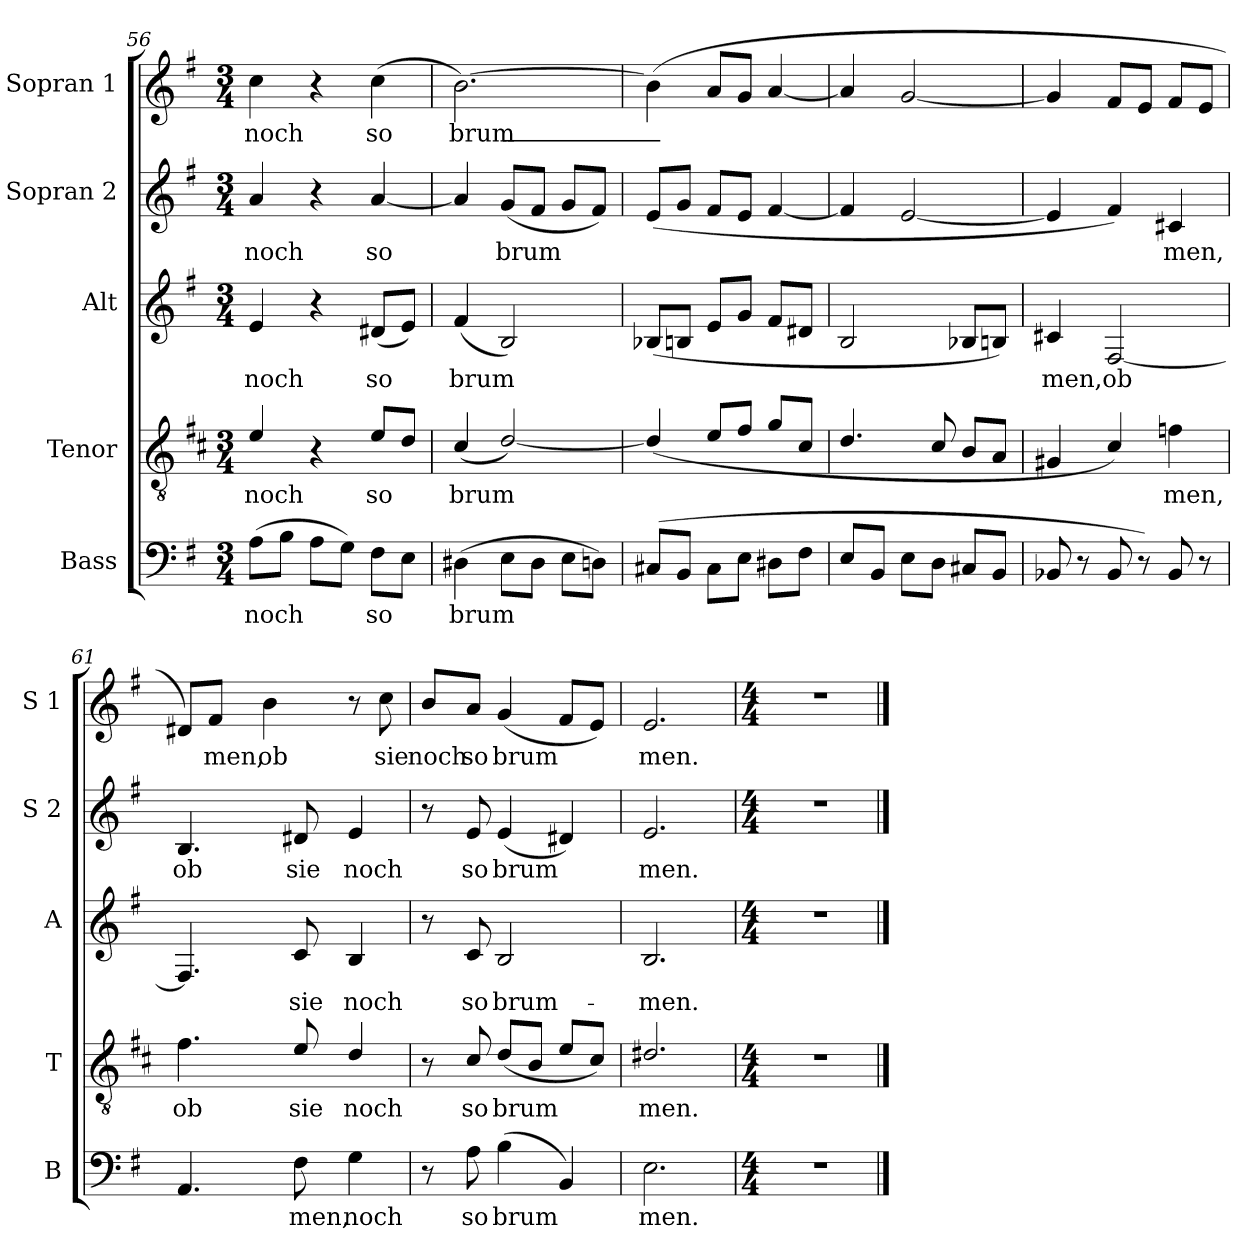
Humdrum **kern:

**kern	**text	**kern	**text	**kern	**text	**kern	**text	**kern	**text
*part5	*part5	*part4	*part4	*part3	*part3	*part2	*part2	*part1	*part1
*staff5	*staff5	*staff4	*staff4	*staff3	*staff3	*staff2	*staff2	*staff1	*staff1
*I"Bass	*	*I"Tenor	*	*I"Alt	*	*I"Sopran 2	*	*I"Sopran 1	*
*I'B	*	*I'T	*	*I'A	*	*I'S 2	*	*I'S 1	*
*clefF4	*	*clefGv2	*	*clefG2	*	*clefG2	*	*clefG2	*
*	*	*ITrd4c7	*	*	*	*	*	*	*
*k[f#]	*	*k[f#]	*	*k[f#]	*	*k[f#]	*	*k[f#]	*
*M3/4	*	*M3/4	*	*M3/4	*	*M3/4	*	*M3/4	*
=56	=56	=56	=56	=56	=56	=56	=56	=56	=56
!	!LO:LY:b	!	!LO:LY:b	!	!LO:LY:b	!	!LO:LY:b	!	!LO:LY:b
(8A\L	noch	4A/	noch	4e/	noch	4a/	noch	4cc\	noch
8B\J	.	.	.	.	.	.	.	.	.
8A\L	.	4r	.	4r	.	4r	.	4r	.
8G\J)	.	.	.	.	.	.	.	.	.
!	!LO:LY:b	!	!LO:LY:b	!	!LO:LY:b	!	!LO:LY:b	!	!LO:LY:b
8F#\L	so	8A/L	so	(8d#X/L	so	[4a/	so	(4cc\	so
8E\J	.	8G/J	.	8e/J)	.	.	.	.	.
=57	=57	=57	=57	=57	=57	=57	=57	=57	=57
!	!LO:LY:b	!	!LO:LY:b	!	!LO:LY:b	!	!	!	!LO:LY:b
(4D#X\	brum	(4F#/	brum	(4f#/	brum	4a/]	.	[2.b\)	brum_-
!	!	!	!	!	!	!	!LO:LY:b	!	!
8E\L	.	[2G/)	.	2B/)	.	(8g/L	brum	.	.
8D#\J	.	.	.	.	.	8f#/J	.	.	.
8E\L	.	.	.	.	.	8g/L	.	.	.
8Dn\J)	.	.	.	.	.	8f#/J)	.	.	.
!!LO:PB:g=z
=58	=58	=58	=58	=58	=58	=58	=58	=58	=58
!	!	!	!	!	!	!	!	!	!LO:LY:b
(8C#X/L	.	(4G/]	.	(8B-X/L	.	(8e/L	.	(4b\]	-
8BB/J	.	.	.	8Bn/J	.	8g/J	.	.	.
8C#\L	.	8A/L	.	8e/L	.	8f#/L	.	8a/L	.
8E\J	.	8B/J	.	8g/J	.	8e/J	.	8g/J	.
8D#X\L	.	8c/L	.	8f#/L	.	[4f#/	.	[4a/	.
8F#\J	.	8F#/J	.	8d#X/J	.	.	.	.	.
=59	=59	=59	=59	=59	=59	=59	=59	=59	=59
8E/L	.	4.G/	.	2B/	.	4f#/]	.	4a/]	.
8BB/J	.	.	.	.	.	.	.	.	.
8E\L	.	.	.	.	.	[2e/	.	[2g/	.
8D\J	.	8F#/	.	.	.	.	.	.	.
8C#X/L	.	8E/L	.	8B-X/L	.	.	.	.	.
8BB/J	.	8D/J	.	8Bn/J)	.	.	.	.	.
=60	=60	=60	=60	=60	=60	=60	=60	=60	=60
!	!	!	!	!	!LO:LY:b	!	!	!	!
8BB-X/	.	4C#X/	.	4c#X/	men,	4e/]	.	4g/]	.
8r	.	.	.	.	.	.	.	.	.
!	!	!	!	!	!LO:LY:b	!	!	!	!
8BB-/	.	4F#/)	.	[2F#/	ob	4f#/)	.	8f#/L	.
8r)	.	.	.	.	.	.	.	8e/J	.
!	!	!	!LO:LY:b	!	!	!	!LO:LY:b	!	!
8BB-/	.	4B-X\	men,	.	.	4c#X/	men,	8f#/L	.
8r	.	.	.	.	.	.	.	8e/J	.
=61	=61	=61	=61	=61	=61	=61	=61	=61	=61
!	!	!	!LO:LY:b	!	!	!	!LO:LY:b	!	!
4.AA/	.	4.B\	ob	4.F#/]	.	4.B/	ob	8d#X/L)	.
!	!	!	!	!	!	!	!	!	!LO:LY:b
.	.	.	.	.	.	.	.	8f#/J	men,
!	!	!	!	!	!	!	!	!	!LO:LY:b
.	.	.	.	.	.	.	.	4b\	ob
!	!LO:LY:b	!	!LO:LY:b	!	!LO:LY:b	!	!LO:LY:b	!	!
8F#\	men,	8A/	sie	8c/	sie	8d#X/	sie	.	.
!	!LO:LY:b	!	!LO:LY:b	!	!LO:LY:b	!	!LO:LY:b	!	!
4G\	noch	4G/	noch	4B/	noch	4e/	noch	8r	.
!	!	!	!	!	!	!	!	!	!LO:LY:b
.	.	.	.	.	.	.	.	8cc\	sie
=62	=62	=62	=62	=62	=62	=62	=62	=62	=62
!	!	!	!	!	!	!	!	!	!LO:LY:b
8r	.	8r	.	8r	.	8r	.	8b/L	noch
!	!LO:LY:b	!	!LO:LY:b	!	!LO:LY:b	!	!LO:LY:b	!	!LO:LY:b
8A\	so	8F#/	so	8c/	so	8e/	so	8a/J	so
!	!LO:LY:b	!	!LO:LY:b	!	!LO:LY:b	!	!LO:LY:b	!	!LO:LY:b
(4B\	brum	(8G/L	brum	2B/	brum-	(4e/	brum	(4g/	brum
.	.	8E/J	.	.	.	.	.	.	.
4BB/)	.	8A/L	.	.	.	4d#X/)	.	8f#/L	.
.	.	8F#/J)	.	.	.	.	.	8e/J)	.
=63	=63	=63	=63	=63	=63	=63	=63	=63	=63
!	!LO:LY:b	!	!LO:LY:b	!	!LO:LY:b	!	!LO:LY:b	!	!LO:LY:b
2.E>\	men.	2.G#X>/	men.	2.B>/	men.	2.e>/	men.	2.e>/	men.
!!LO:LB:g=z
=64	=64	=64	=64	=64	=64	=64	=64	=64	=64
*M4/4	*	*M4/4	*	*M4/4	*	*M4/4	*	*M4/4	*
1r	.	1r	.	1r	.	1r	.	1r	.
==	==	==	==	==	==	==	==	==	==
*-	*-	*-	*-	*-	*-	*-	*-	*-	*-
